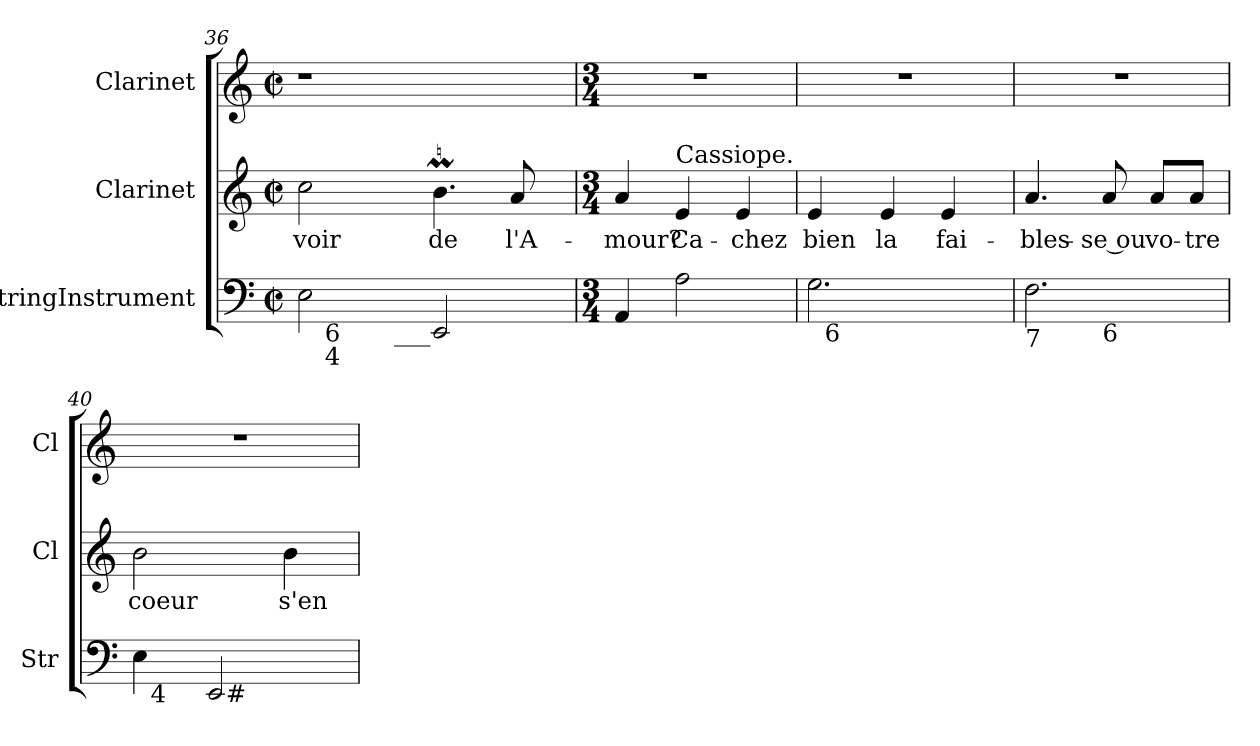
**kern	**kern	**text	**kern
*part3	*part2	*part2	*part1
*staff3	*staff2	*staff2	*staff1
*I"StringInstrument	*I"Clarinet	*	*I"Clarinet
*I'Str	*I'Cl	*	*I'Cl
!!LO:PB:g=z
*clefF4	*clefG2	*	*clefG2
*	*ITrd1c2	*	*ITrd1c2
*k[]	*k[b-e-]	*	*k[b-e-]
*C:	*B-:	*	*B-:
*M2/2	*M2/2	*	*M2/2
*met(c|)	*met(c|)	*	*met(c|)
=36	=36	=36	=36
*^	*	*	*
*	*^	*	*	*
2E\	16ryy	4.ryy	2b-\	-voir	1r
!	!LO:TX:b:t=6\n4	!	!	!	!
.	1ryy	.	.	.	.
!	!	!LO:TX:b:t=___	!	!	!
.	.	2ryy	.	.	.
2EE/	.	.	4.aM\	de	.
.	.	8.ryy	8g/	l'A-	.
16ryy	.	.	16ryy	.	16ryy
!LO:TX:b:t=#	!	!	!	!	!
!LO:TX:b:t=5	!	!	!	!	!
*v	*v	*v	*	*	*
=37	=37	=37	=37
*M3/4	*M3/4	*	*M3/4
4AA/	4g/	-mour?	2.r
!	!LO:TX:a:t=Cassiope.	!	!
2A\	4d/	Ca-	.
.	4d/	-chez	.
=38	=38	=38	=38
*^	*	*	*
2.G\	32ryy	4d/	bien	2.r
!	!LO:TX:b:t=6	!	!	!
.	2ryy	.	.	.
.	.	4d/	la	.
.	.	4d/	fai-	.
.	8..ryy	.	.	.
=39	=39	=39	=39	=39
!LO:TX:b:t=7	!	!	!	!
2.F\	4.ryy	4.g/	-bles-	2.r
!	!LO:TX:b:t=6	!	!	!
.	4.ryy	8g/	-se ou	.
.	.	8g/L	vo-	.
.	.	8g/J	-tre	.
=40	=40	=40	=40	=40
*	*^	*	*	*
4E\	32ryy	4ryy	2a\	coeur	2.r
!	!LO:TX:b:t=4	!	!	!	!
.	2ryy	.	.	.	.
2EE/	.	32ryy	.	.	.
!	!	!LO:TX:b:t=#	!	!	!
.	.	4...ryy	.	.	.
.	.	.	4a\	s'en-	.
.	8..ryy	.	.	.	.
*v	*v	*v	*	*	*
=	=	=	=
*-	*-	*-	*-
